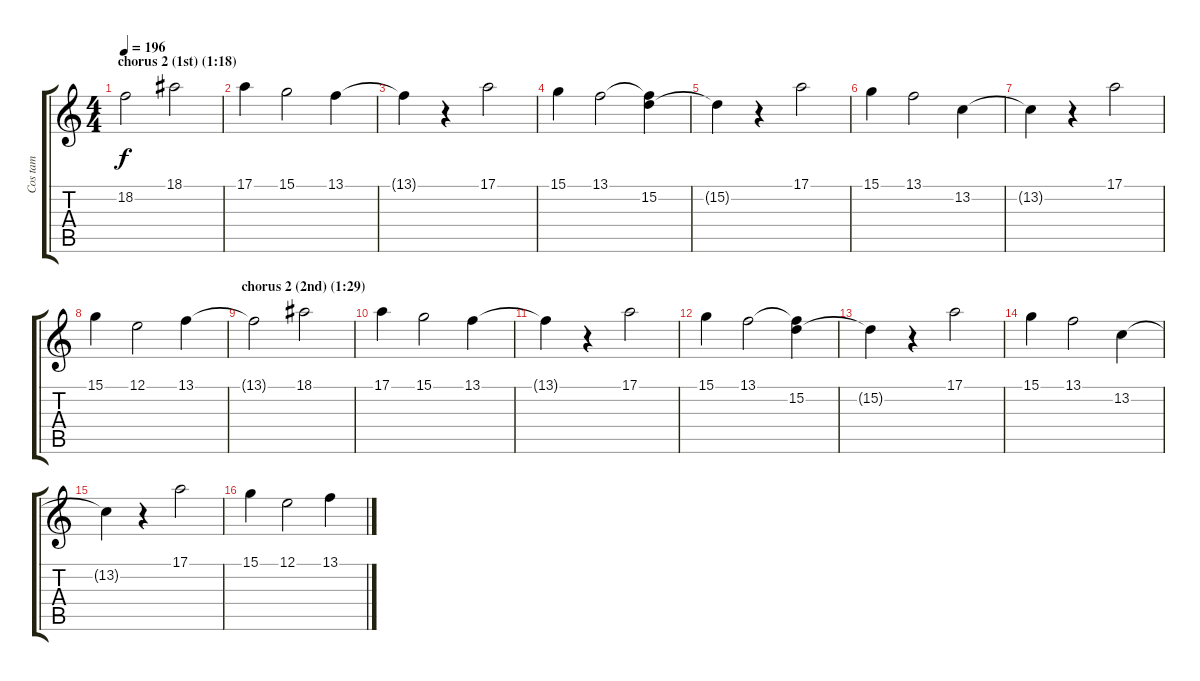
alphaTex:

\track ("Cos tam" "Cos tam") {instrument musicbox}
\staff {score tabs}
\tuning (E4 B3 G3 D3 A2 E2) {hide}
\ts (4 4)
\section ("" "chorus 2 (1st) (1:18)")
\tempo 196
\clef g2
\ks c
18.2.2{dy f} 18.1.2 |
17.1.4 15.1.2 13.1.4 |
13.1{t}.4 r.4 17.1.2 |
15.1.4 13.1.2 (13.1{t} 15.2).4 |
15.2{t}.4 r.4 17.1.2 |
15.1.4 13.1.2 13.2.4 |
13.2{t}.4 r.4 17.1.2 |
15.1.4 12.1.2 13.1.4 |
\section ("" "chorus 2 (2nd) (1:29)")
13.1{t}.2 18.1.2 |
17.1.4 15.1.2 13.1.4 |
13.1{t}.4 r.4 17.1.2 |
15.1.4 13.1.2 (13.1{t} 15.2).4 |
15.2{t}.4 r.4 17.1.2 |
15.1.4 13.1.2 13.2.4 |
13.2{t}.4 r.4 17.1.2 |
15.1.4 12.1.2 13.1.4
